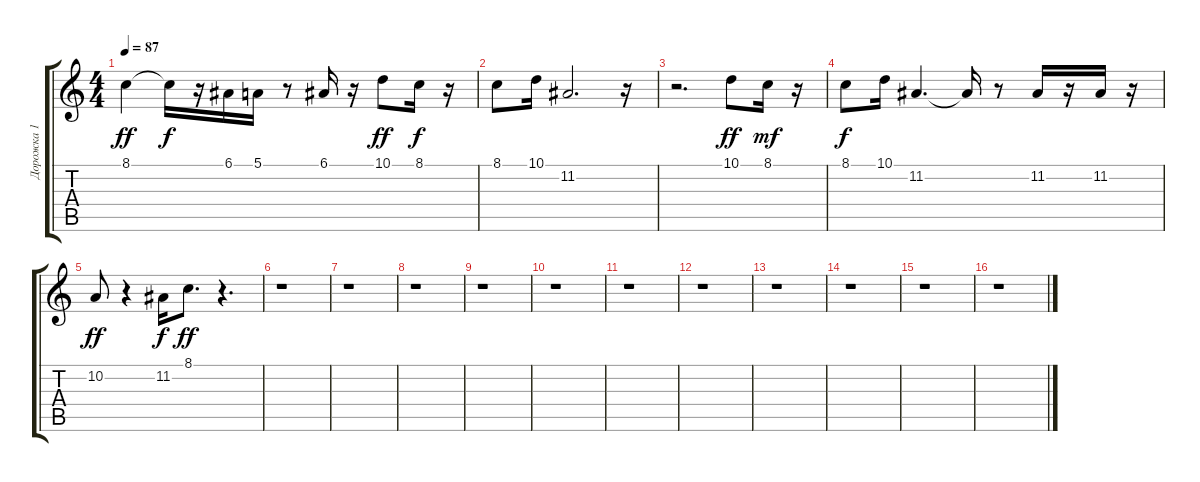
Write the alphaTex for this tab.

\track ("Дорожка 1" "Дорожка 1") {instrument lead1square}
\staff {score tabs}
\tuning (E4 B3 G3 D3 A2 E2) {hide}
\ts (4 4)
\tempo 87
\clef g2
\ks c
8.1.4{dy ff} 8.1{t}.16{dy f} r.16 6.1.16 5.1.16 r.8 6.1.16 r.16 10.1.8{dy ff} 8.1.16{dy f} r.16 |
8.1.8 10.1.16 11.2.2{d} r.16 |
r.2{d} 10.1.8{dy ff} 8.1.16{dy mf} r.16 |
8.1.8{dy f} 10.1.16 11.2.4{d} 11.2{t}.16 r.8 11.2.16 r.16 11.2.16 r.16 |
10.2.8{dy ff} r.4 11.2.16{dy f} 8.1.8{d dy ff} r.4{d} |
r.1 |
r.1 |
r.1 |
r.1 |
r.1 |
r.1 |
r.1 |
r.1 |
r.1 |
r.1 |
r.1
